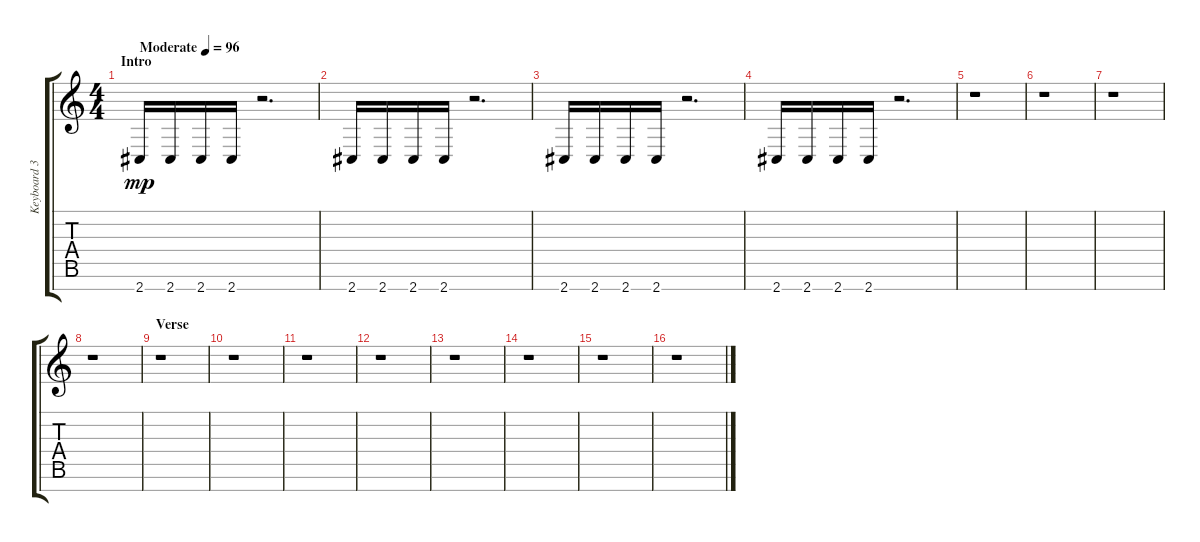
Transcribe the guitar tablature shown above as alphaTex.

\track ("Keyboard 3" "Keyboard 3") {instrument synthbass1}
\staff {score tabs}
\tuning (E4 B3 G3 D3 A2 E2 B1) {hide}
\ts (4 4)
\section ("" "Intro")
\tempo (96 "Moderate")
\clef g2
\ks c
2.7.16{dy mp instrument synthbass1} 2.7.16 2.7.16 2.7.16 r.2{d} |
2.7.16 2.7.16 2.7.16 2.7.16 r.2{d} |
2.7.16 2.7.16 2.7.16 2.7.16 r.2{d} |
2.7.16 2.7.16 2.7.16 2.7.16 r.2{d} |
r.1 |
r.1 |
r.1 |
r.1 |
\section ("" "Verse")
r.1 |
r.1 |
r.1 |
r.1 |
r.1 |
r.1 |
r.1 |
r.1
